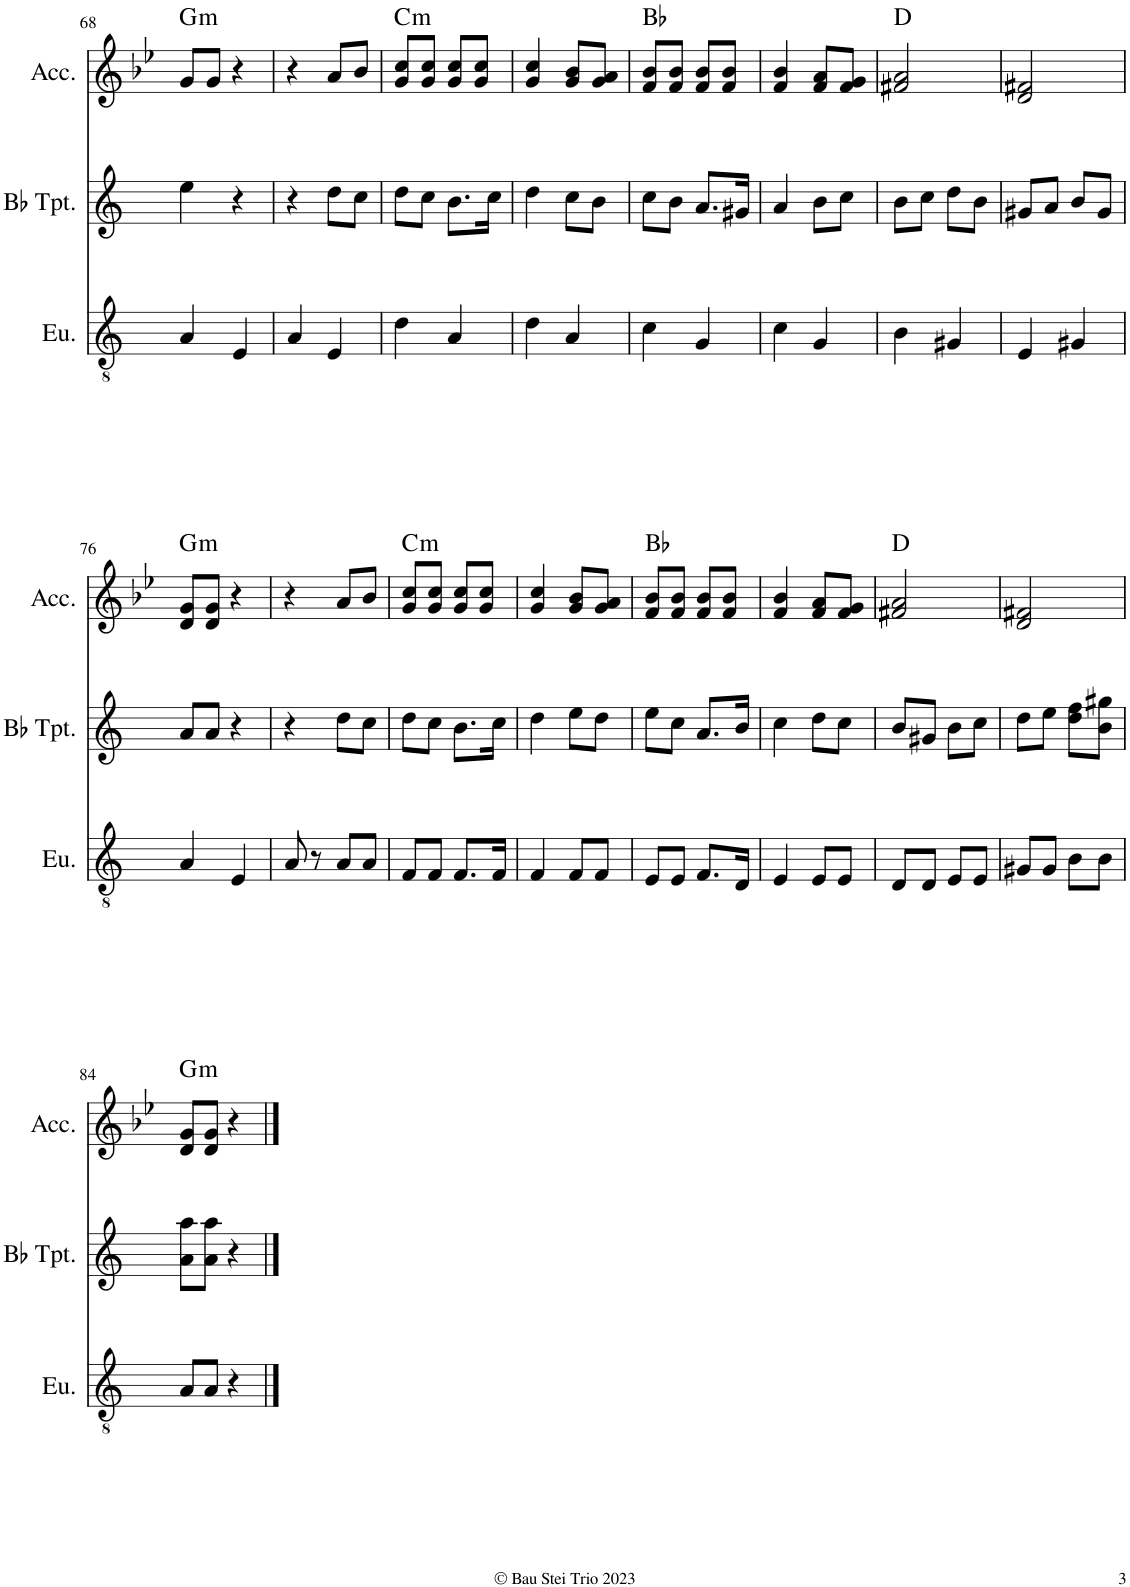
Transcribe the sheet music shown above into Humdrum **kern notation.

**kern	**kern	**kern	**harte
*part3	*part2	*part1	*part1
*staff3	*staff2	*staff1	*
*I"Euphonium	*I"Bb Trumpet	*I"Accordion	*
*I'Eu.	*I'Bb Tpt.	*I'Acc.	*
!!LO:PB:g=z
*clefGv2	*clefG2	*clefG2	*
*Trd1c2	*Trd1c2	*	*
*k[]	*k[]	*k[b-e-]	*
*M2/4	*M2/4	*M2/4	*
=68	=68	=68	=68
!	!	!	!LO:H:kt=m
4A/	4ee\	8g/L	G:min
.	.	8g/J	.
4E/	4r	4r	.
=69	=69	=69	=69
4A/	4r	4r	.
4E/	8dd\L	8a/L	.
.	8cc\J	8b-/J	.
=70	=70	=70	=70
!	!	!	!LO:H:kt=m
4d\	8dd\L	8g/ 8cc/L	C:min
.	8cc\J	8g/ 8cc/J	.
4A/	8.b\L	8g/ 8cc/L	.
.	.	8g/ 8cc/J	.
.	16cc\Jk	.	.
=71	=71	=71	=71
4d\	4dd\	4g/ 4cc/	.
4A/	8cc\L	8g/ 8b-/L	.
.	8b\J	8g/ 8a/J	.
=72	=72	=72	=72
4c\	8cc\L	8f/ 8b-/L	Bb:maj
.	8b\J	8f/ 8b-/J	.
4G/	8.a/L	8f/ 8b-/L	.
.	.	8f/ 8b-/J	.
.	16g#X/Jk	.	.
=73	=73	=73	=73
4c\	4a/	4f/ 4b-/	.
4G/	8b\L	8f/ 8a/L	.
.	8cc\J	8f/ 8g/J	.
=74	=74	=74	=74
4B\	8b\L	2f#X/ 2a/	D:maj
.	8cc\J	.	.
4G#X/	8dd\L	.	.
.	8b\J	.	.
=75	=75	=75	=75
4E/	8g#X/L	2d/ 2f#X/	.
.	8a/J	.	.
4G#X/	8b/L	.	.
.	8g#/J	.	.
!!LO:LB:g=z
=76	=76	=76	=76
!	!	!	!LO:H:kt=m
4A/	8a/L	8d/ 8g/L	G:min
.	8a/J	8d/ 8g/J	.
4E/	4r	4r	.
=77	=77	=77	=77
8A/	4r	4r	.
8r	.	.	.
8A/L	8dd\L	8a/L	.
8A/J	8cc\J	8b-/J	.
=78	=78	=78	=78
!	!	!	!LO:H:kt=m
8F/L	8dd\L	8g/ 8cc/L	C:min
8F/J	8cc\J	8g/ 8cc/J	.
8.F/L	8.b\L	8g/ 8cc/L	.
.	.	8g/ 8cc/J	.
16F/Jk	16cc\Jk	.	.
=79	=79	=79	=79
4F/	4dd\	4g/ 4cc/	.
8F/L	8ee\L	8g/ 8b-/L	.
8F/J	8dd\J	8g/ 8a/J	.
=80	=80	=80	=80
8E/L	8ee\L	8f/ 8b-/L	Bb:maj
8E/J	8cc\J	8f/ 8b-/J	.
8.F/L	8.a/L	8f/ 8b-/L	.
.	.	8f/ 8b-/J	.
16D/Jk	16b/Jk	.	.
=81	=81	=81	=81
4E/	4cc\	4f/ 4b-/	.
8E/L	8dd\L	8f/ 8a/L	.
8E/J	8cc\J	8f/ 8g/J	.
=82	=82	=82	=82
8D/L	8b/L	2f#X/ 2a/	D:maj
8D/J	8g#X/J	.	.
8E/L	8b\L	.	.
8E/J	8cc\J	.	.
=83	=83	=83	=83
8G#X/L	8dd\L	2d/ 2f#X/	.
8G#/J	8ee\J	.	.
8B\L	8dd\ 8ff\L	.	.
8B\J	8b\ 8gg#X\J	.	.
!!LO:LB:g=z
=84	=84	=84	=84
!	!	!	!LO:H:kt=m
8A/L	8a\ 8aa\L	8d/ 8g/L	G:min
8A/J	8a\ 8aa\J	8d/ 8g/J	.
4r	4r	4r	.
==	==	==	==
*-	*-	*-	*-
